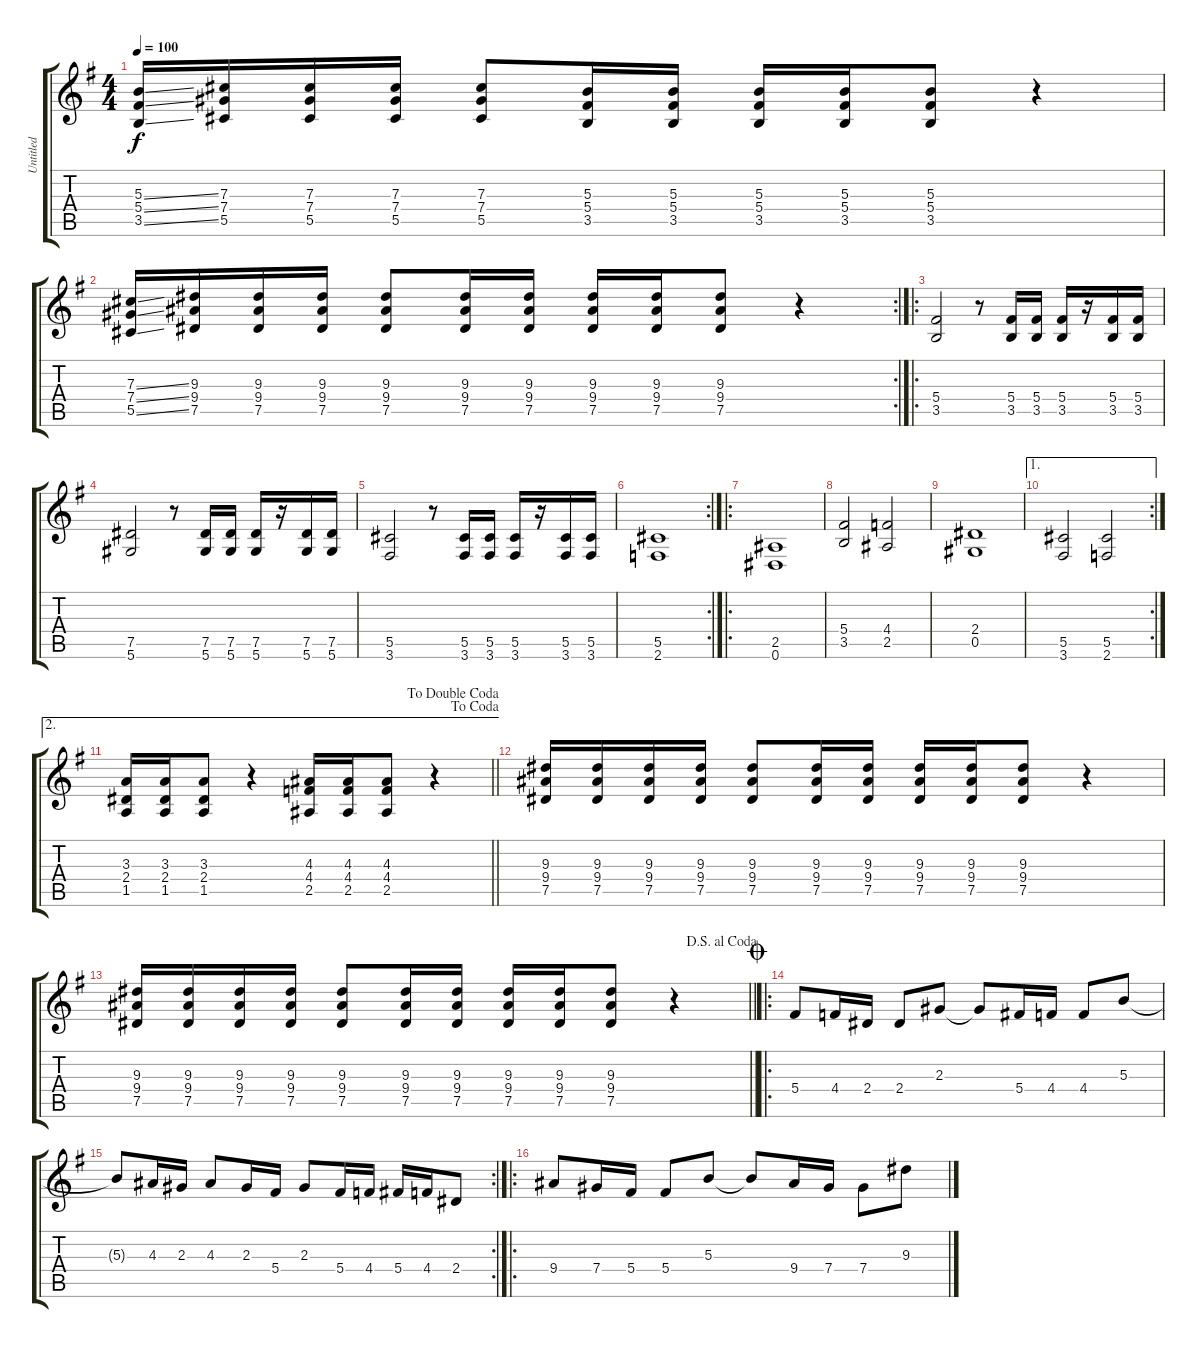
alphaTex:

\track ("Untitled" "Untitled") {instrument distortionguitar}
\staff {score tabs}
\tuning (Eb4 Bb3 Gb3 Db3 Ab2 Eb2) {hide}
\ts (4 4)
\tempo 100
\clef g2
\ks g
(5.3{ss} 5.4{ss} 3.5{ss}).16{dy f} (7.3 7.4 5.5).16 (7.3 7.4 5.5).16 (7.3 7.4 5.5).16 (7.3 7.4 5.5).8 (5.3 5.4 3.5).16 (5.3 5.4 3.5).16 (5.3 5.4 3.5).16 (5.3 5.4 3.5).16 (5.3 5.4 3.5).8 r.4 |
\rc 2
(7.3{ss} 7.4{ss} 5.5{ss}).16 (9.3 9.4 7.5).16 (9.3 9.4 7.5).16 (9.3 9.4 7.5).16 (9.3 9.4 7.5).8 (9.3 9.4 7.5).16 (9.3 9.4 7.5).16 (9.3 9.4 7.5).16 (9.3 9.4 7.5).16 (9.3 9.4 7.5).8 r.4 |
\ro
(5.4 3.5).2 r.8 (5.4 3.5).16 (5.4 3.5).16 (5.4 3.5).16 r.16 (5.4 3.5).16 (5.4 3.5).16 |
(7.5 5.6).2 r.8 (7.5 5.6).16 (7.5 5.6).16 (7.5 5.6).16 r.16 (7.5 5.6).16 (7.5 5.6).16 |
(5.5 3.6).2 r.8 (5.5 3.6).16 (5.5 3.6).16 (5.5 3.6).16 r.16 (5.5 3.6).16 (5.5 3.6).16 |
\rc 2
(5.5 2.6).1 |
\ro
(2.5 0.6).1 |
(5.4 3.5).2 (4.4 2.5).2 |
(2.4 0.5).1 |
\ae 1
\rc 2
(5.5 3.6).2 (5.5 2.6).2 |
\ae 2
\jump dacoda
\jump dadoublecoda
\barLineRight lightlight
(3.3 2.4 1.5).16 (3.3 2.4 1.5).16 (3.3 2.4 1.5).8 r.4 (4.3 4.4 2.5).16 (4.3 4.4 2.5).16 (4.3 4.4 2.5).8 r.4 |
(9.3 9.4 7.5).16 (9.3 9.4 7.5).16 (9.3 9.4 7.5).16 (9.3 9.4 7.5).16 (9.3 9.4 7.5).8 (9.3 9.4 7.5).16 (9.3 9.4 7.5).16 (9.3 9.4 7.5).16 (9.3 9.4 7.5).16 (9.3 9.4 7.5).8 r.4 |
\jump dalsegnoalcoda
\barLineRight lightlight
(9.3 9.4 7.5).16 (9.3 9.4 7.5).16 (9.3 9.4 7.5).16 (9.3 9.4 7.5).16 (9.3 9.4 7.5).8 (9.3 9.4 7.5).16 (9.3 9.4 7.5).16 (9.3 9.4 7.5).16 (9.3 9.4 7.5).16 (9.3 9.4 7.5).8 r.4 |
\ro
\jump coda
5.4.8 4.4.16 2.4.16 2.4.8 2.3.8 2.3{t}.8 5.4.16 4.4.16 4.4.8 5.3.8 |
\rc 2
5.3{t}.8 4.3.16 2.3.16 4.3.8 2.3.16 5.4.16 2.3.8 5.4.16 4.4.16 5.4.16 4.4.16 2.4.8 |
\ro
9.4.8 7.4.16 5.4.16 5.4.8 5.3.8 5.3{t}.8 9.4.16 7.4.16 7.4.8 9.3.8
